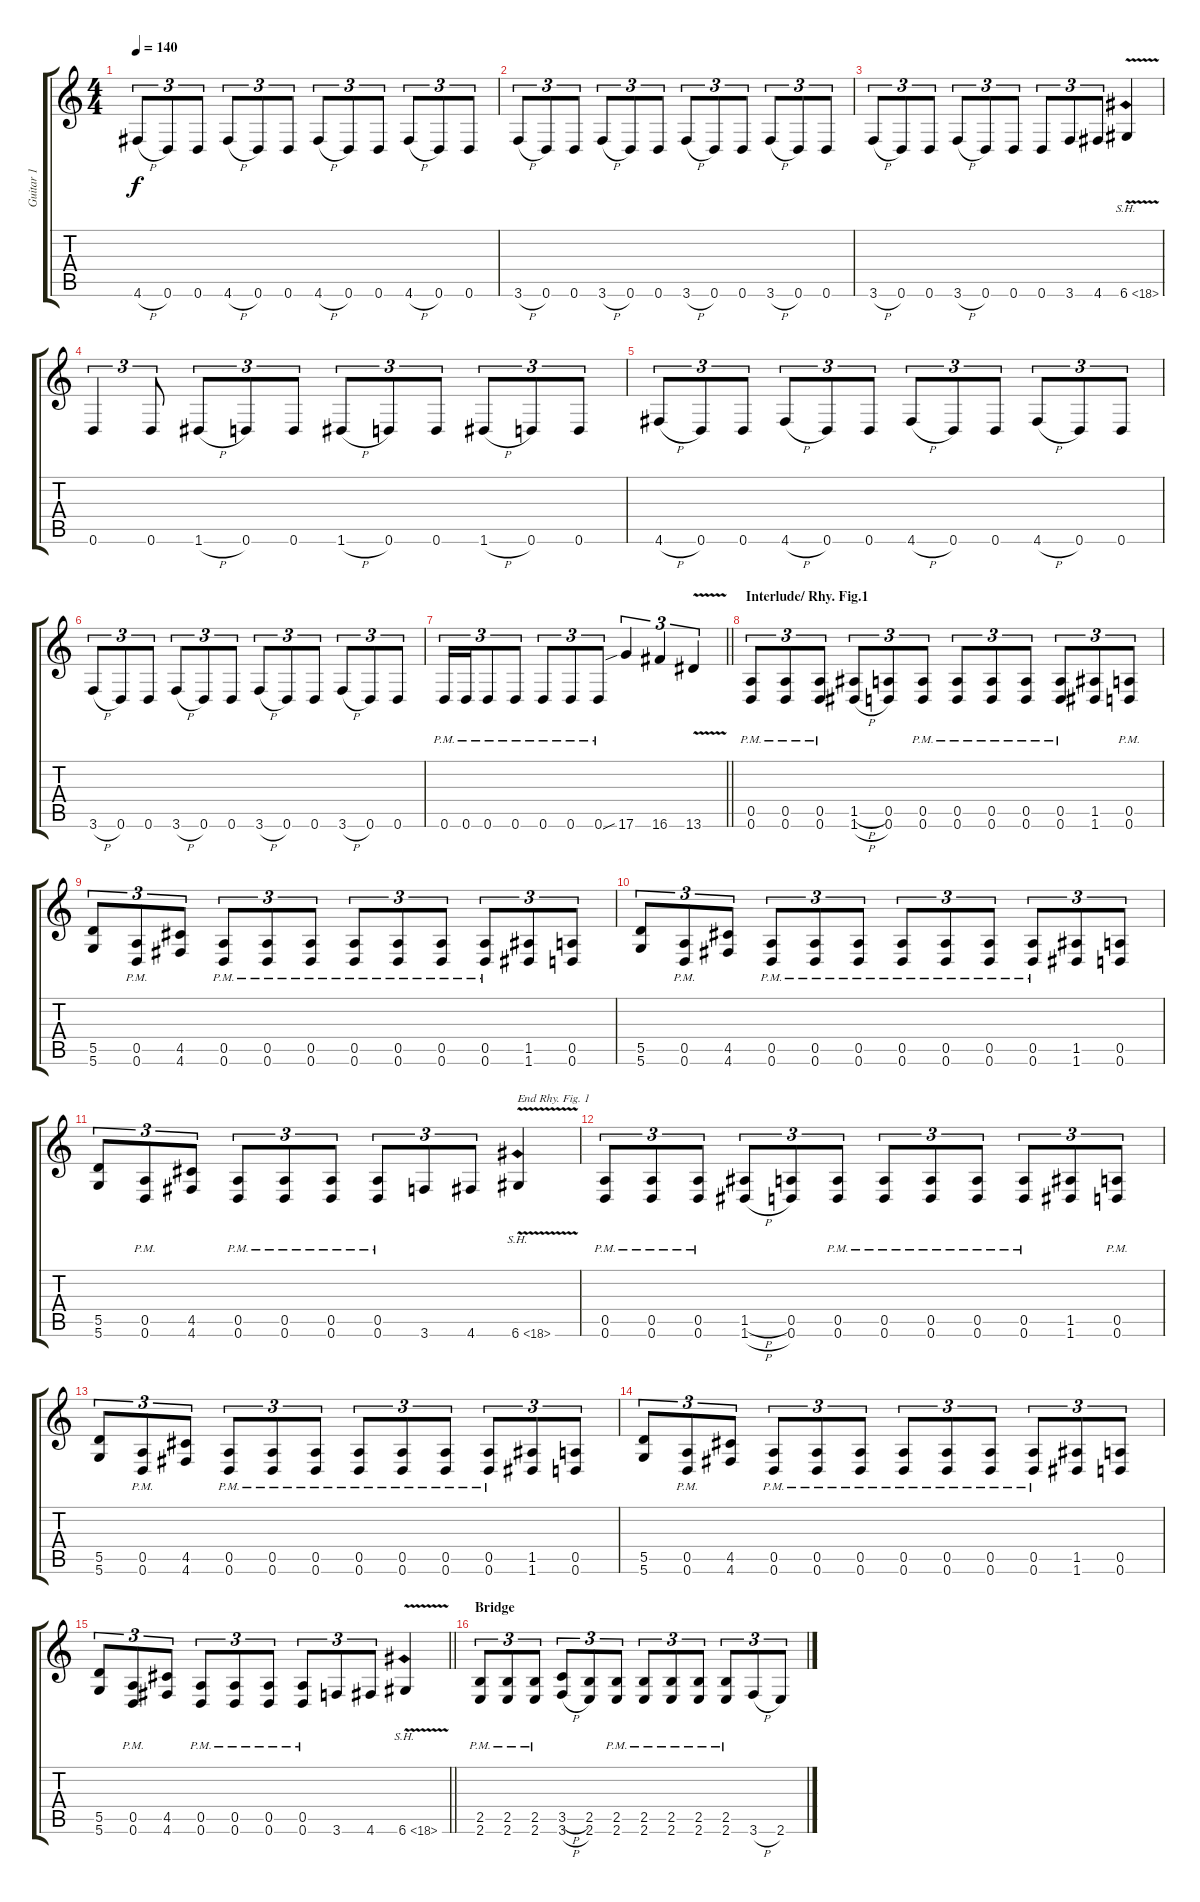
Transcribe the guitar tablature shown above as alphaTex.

\track ("Guitar 1" "Guitar 1") {instrument distortionguitar}
\staff {score tabs}
\tuning (E4 B3 G3 D3 A2 D2) {hide}
\ts (4 4)
\tempo 140
\clef g2
\ks c
4.6{h}.8{tu (3 2) dy f} 0.6.8{tu (3 2)} 0.6.8{tu (3 2)} 4.6{h}.8{tu (3 2)} 0.6.8{tu (3 2)} 0.6.8{tu (3 2)} 4.6{h}.8{tu (3 2)} 0.6.8{tu (3 2)} 0.6.8{tu (3 2)} 4.6{h}.8{tu (3 2)} 0.6.8{tu (3 2)} 0.6.8{tu (3 2)} |
3.6{h}.8{tu (3 2)} 0.6.8{tu (3 2)} 0.6.8{tu (3 2)} 3.6{h}.8{tu (3 2)} 0.6.8{tu (3 2)} 0.6.8{tu (3 2)} 3.6{h}.8{tu (3 2)} 0.6.8{tu (3 2)} 0.6.8{tu (3 2)} 3.6{h}.8{tu (3 2)} 0.6.8{tu (3 2)} 0.6.8{tu (3 2)} |
3.6{h}.8{tu (3 2)} 0.6.8{tu (3 2)} 0.6.8{tu (3 2)} 3.6{h}.8{tu (3 2)} 0.6.8{tu (3 2)} 0.6.8{tu (3 2)} 0.6.8{tu (3 2)} 3.6.8{tu (3 2)} 4.6.8{tu (3 2)} 6.6{sh 12 v}.4 |
0.6.4{tu (3 2)} 0.6.8{tu (3 2)} 1.6{h}.8{tu (3 2)} 0.6.8{tu (3 2)} 0.6.8{tu (3 2)} 1.6{h}.8{tu (3 2)} 0.6.8{tu (3 2)} 0.6.8{tu (3 2)} 1.6{h}.8{tu (3 2)} 0.6.8{tu (3 2)} 0.6.8{tu (3 2)} |
4.6{h}.8{tu (3 2)} 0.6.8{tu (3 2)} 0.6.8{tu (3 2)} 4.6{h}.8{tu (3 2)} 0.6.8{tu (3 2)} 0.6.8{tu (3 2)} 4.6{h}.8{tu (3 2)} 0.6.8{tu (3 2)} 0.6.8{tu (3 2)} 4.6{h}.8{tu (3 2)} 0.6.8{tu (3 2)} 0.6.8{tu (3 2)} |
3.6{h}.8{tu (3 2)} 0.6.8{tu (3 2)} 0.6.8{tu (3 2)} 3.6{h}.8{tu (3 2)} 0.6.8{tu (3 2)} 0.6.8{tu (3 2)} 3.6{h}.8{tu (3 2)} 0.6.8{tu (3 2)} 0.6.8{tu (3 2)} 3.6{h}.8{tu (3 2)} 0.6.8{tu (3 2)} 0.6.8{tu (3 2)} |
\barLineRight lightlight
0.6{pm}.16{tu (3 2)} 0.6{pm}.16{tu (3 2)} 0.6{pm}.8{tu (3 2)} 0.6{pm}.8{tu (3 2)} 0.6{pm}.8{tu (3 2)} 0.6{pm}.8{tu (3 2)} 0.6{pm}.8{tu (3 2)} 17.6{sib}.4{tu (3 2)} 16.6.4{tu (3 2)} 13.6{v}.4{tu (3 2)} |
\section ("" "Interlude/ Rhy. Fig.1")
(0.5{pm} 0.6{pm}).8{tu (3 2)} (0.5{pm} 0.6{pm}).8{tu (3 2)} (0.5{pm} 0.6{pm}).8{tu (3 2)} (1.5{h} 1.6{h}).8{tu (3 2)} (0.5 0.6).8{tu (3 2)} (0.5{pm} 0.6{pm}).8{tu (3 2)} (0.5{pm} 0.6{pm}).8{tu (3 2)} (0.5{pm} 0.6{pm}).8{tu (3 2)} (0.5{pm} 0.6{pm}).8{tu (3 2)} (0.5{pm} 0.6{pm}).8{tu (3 2)} (1.5 1.6).8{tu (3 2)} (0.5 0.6{pm}).8{tu (3 2)} |
(5.5 5.6).8{tu (3 2)} (0.5 0.6{pm}).8{tu (3 2)} (4.5 4.6).8{tu (3 2)} (0.5{pm} 0.6{pm}).8{tu (3 2)} (0.5{pm} 0.6{pm}).8{tu (3 2)} (0.5{pm} 0.6{pm}).8{tu (3 2)} (0.5{pm} 0.6{pm}).8{tu (3 2)} (0.5{pm} 0.6{pm}).8{tu (3 2)} (0.5{pm} 0.6{pm}).8{tu (3 2)} (0.5{pm} 0.6{pm}).8{tu (3 2)} (1.5 1.6).8{tu (3 2)} (0.5 0.6).8{tu (3 2)} |
(5.5 5.6).8{tu (3 2)} (0.5{pm} 0.6).8{tu (3 2)} (4.5 4.6).8{tu (3 2)} (0.5{pm} 0.6{pm}).8{tu (3 2)} (0.5{pm} 0.6{pm}).8{tu (3 2)} (0.5{pm} 0.6{pm}).8{tu (3 2)} (0.5{pm} 0.6{pm}).8{tu (3 2)} (0.5{pm} 0.6{pm}).8{tu (3 2)} (0.5{pm} 0.6{pm}).8{tu (3 2)} (0.5{pm} 0.6{pm}).8{tu (3 2)} (1.5 1.6).8{tu (3 2)} (0.5 0.6).8{tu (3 2)} |
(5.5 5.6).8{tu (3 2)} (0.5 0.6{pm}).8{tu (3 2)} (4.5 4.6).8{tu (3 2)} (0.5{pm} 0.6{pm}).8{tu (3 2)} (0.5{pm} 0.6{pm}).8{tu (3 2)} (0.5{pm} 0.6{pm}).8{tu (3 2)} (0.5{pm} 0.6{pm}).8{tu (3 2)} 3.6.8{tu (3 2)} 4.6.8{tu (3 2)} 6.6{sh 12 v}.4{txt "End Rhy. Fig. 1"} |
(0.5{pm} 0.6{pm}).8{tu (3 2)} (0.5{pm} 0.6{pm}).8{tu (3 2)} (0.5{pm} 0.6{pm}).8{tu (3 2)} (1.5{h} 1.6{h}).8{tu (3 2)} (0.5 0.6).8{tu (3 2)} (0.5{pm} 0.6{pm}).8{tu (3 2)} (0.5{pm} 0.6{pm}).8{tu (3 2)} (0.5{pm} 0.6{pm}).8{tu (3 2)} (0.5{pm} 0.6{pm}).8{tu (3 2)} (0.5{pm} 0.6{pm}).8{tu (3 2)} (1.5 1.6).8{tu (3 2)} (0.5 0.6{pm}).8{tu (3 2)} |
(5.5 5.6).8{tu (3 2)} (0.5 0.6{pm}).8{tu (3 2)} (4.5 4.6).8{tu (3 2)} (0.5{pm} 0.6{pm}).8{tu (3 2)} (0.5{pm} 0.6{pm}).8{tu (3 2)} (0.5{pm} 0.6{pm}).8{tu (3 2)} (0.5{pm} 0.6{pm}).8{tu (3 2)} (0.5{pm} 0.6{pm}).8{tu (3 2)} (0.5{pm} 0.6{pm}).8{tu (3 2)} (0.5{pm} 0.6{pm}).8{tu (3 2)} (1.5 1.6).8{tu (3 2)} (0.5 0.6).8{tu (3 2)} |
(5.5 5.6).8{tu (3 2)} (0.5{pm} 0.6).8{tu (3 2)} (4.5 4.6).8{tu (3 2)} (0.5{pm} 0.6{pm}).8{tu (3 2)} (0.5{pm} 0.6{pm}).8{tu (3 2)} (0.5{pm} 0.6{pm}).8{tu (3 2)} (0.5{pm} 0.6{pm}).8{tu (3 2)} (0.5{pm} 0.6{pm}).8{tu (3 2)} (0.5{pm} 0.6{pm}).8{tu (3 2)} (0.5{pm} 0.6{pm}).8{tu (3 2)} (1.5 1.6).8{tu (3 2)} (0.5 0.6).8{tu (3 2)} |
\barLineRight lightlight
(5.5 5.6).8{tu (3 2)} (0.5 0.6{pm}).8{tu (3 2)} (4.5 4.6).8{tu (3 2)} (0.5{pm} 0.6{pm}).8{tu (3 2)} (0.5{pm} 0.6{pm}).8{tu (3 2)} (0.5{pm} 0.6{pm}).8{tu (3 2)} (0.5{pm} 0.6{pm}).8{tu (3 2)} 3.6.8{tu (3 2)} 4.6.8{tu (3 2)} 6.6{sh 12 v}.4 |
\section ("" "Bridge")
(2.5{pm} 2.6{pm}).8{tu (3 2)} (2.5{pm} 2.6{pm}).8{tu (3 2)} (2.5{pm} 2.6{pm}).8{tu (3 2)} (3.5{h} 3.6{h}).8{tu (3 2)} (2.5 2.6).8{tu (3 2)} (2.5{pm} 2.6{pm}).8{tu (3 2)} (2.5{pm} 2.6{pm}).8{tu (3 2)} (2.5{pm} 2.6{pm}).8{tu (3 2)} (2.5{pm} 2.6{pm}).8{tu (3 2)} (2.5{pm} 2.6{pm}).8{tu (3 2)} 3.6{h}.8{tu (3 2)} 2.6.8{tu (3 2)}
